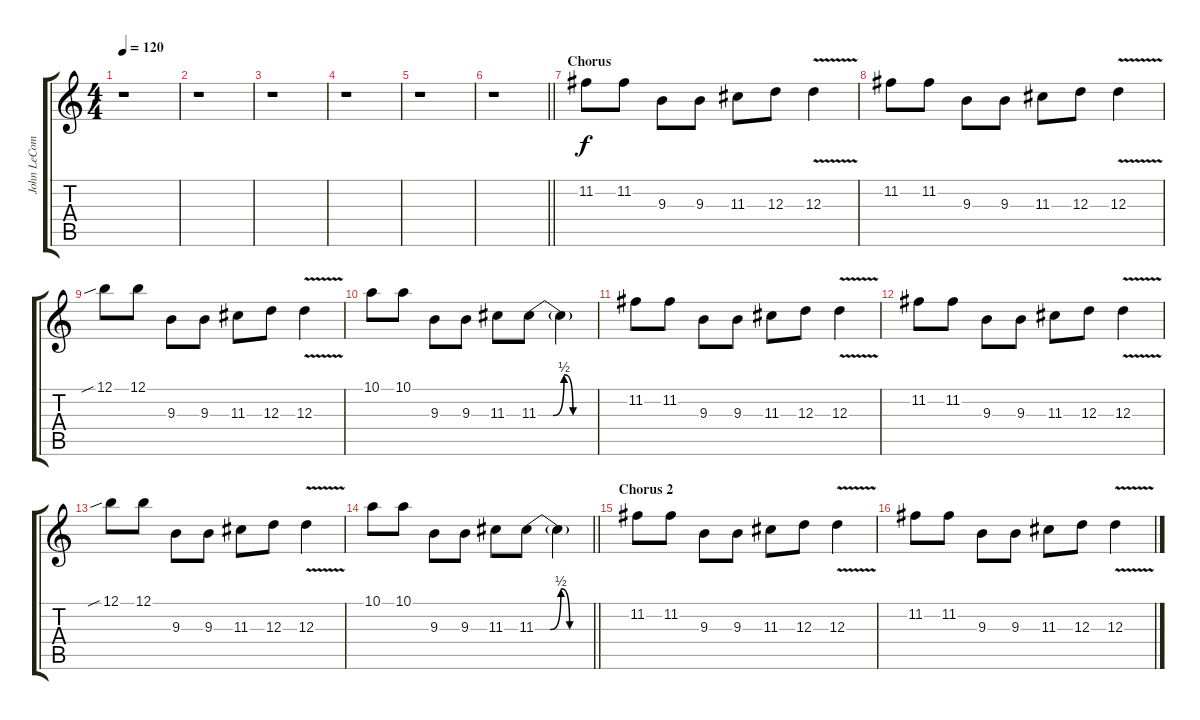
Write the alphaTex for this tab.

\track ("John LeCompt" "John LeCom") {instrument distortionguitar}
\staff {score tabs}
\tuning (B3 G3 D3 A2 E2 B1) {hide}
\ts (4 4)
\tempo 120
\clef g2
\ks c
r.1{dy f} |
r.1 |
r.1 |
r.1 |
r.1 |
\barLineRight lightlight
r.1 |
\section ("" "Chorus")
11.2.8 11.2.8 9.3.8 9.3.8 11.3.8 12.3.8 12.3{v}.4 |
11.2.8 11.2.8 9.3.8 9.3.8 11.3.8 12.3.8 12.3{v}.4 |
12.1{sib}.8 12.1.8 9.3.8 9.3.8 11.3.8 12.3.8 12.3{v}.4 |
10.1.8 10.1.8 9.3.8 9.3.8 11.3.8 11.3{be (custom 0 0 15 0 26 2 35 0 60 0)}.8 11.3{t}.4 |
11.2.8 11.2.8 9.3.8 9.3.8 11.3.8 12.3.8 12.3{v}.4 |
11.2.8 11.2.8 9.3.8 9.3.8 11.3.8 12.3.8 12.3{v}.4 |
12.1{sib}.8 12.1.8 9.3.8 9.3.8 11.3.8 12.3.8 12.3{v}.4 |
\barLineRight lightlight
10.1.8 10.1.8 9.3.8 9.3.8 11.3.8 11.3{be (custom 0 0 15 0 26 2 35 0 60 0)}.8 11.3{t}.4 |
\section ("" "Chorus 2")
11.2.8 11.2.8 9.3.8 9.3.8 11.3.8 12.3.8 12.3{v}.4 |
11.2.8 11.2.8 9.3.8 9.3.8 11.3.8 12.3.8 12.3{v}.4
